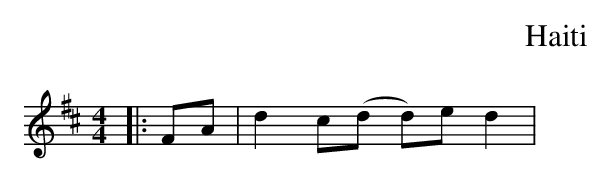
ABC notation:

X:1
T:Haiti
M:4/4
L:1/8
K:D
|: FA | d2 c(d d)e d2  |
